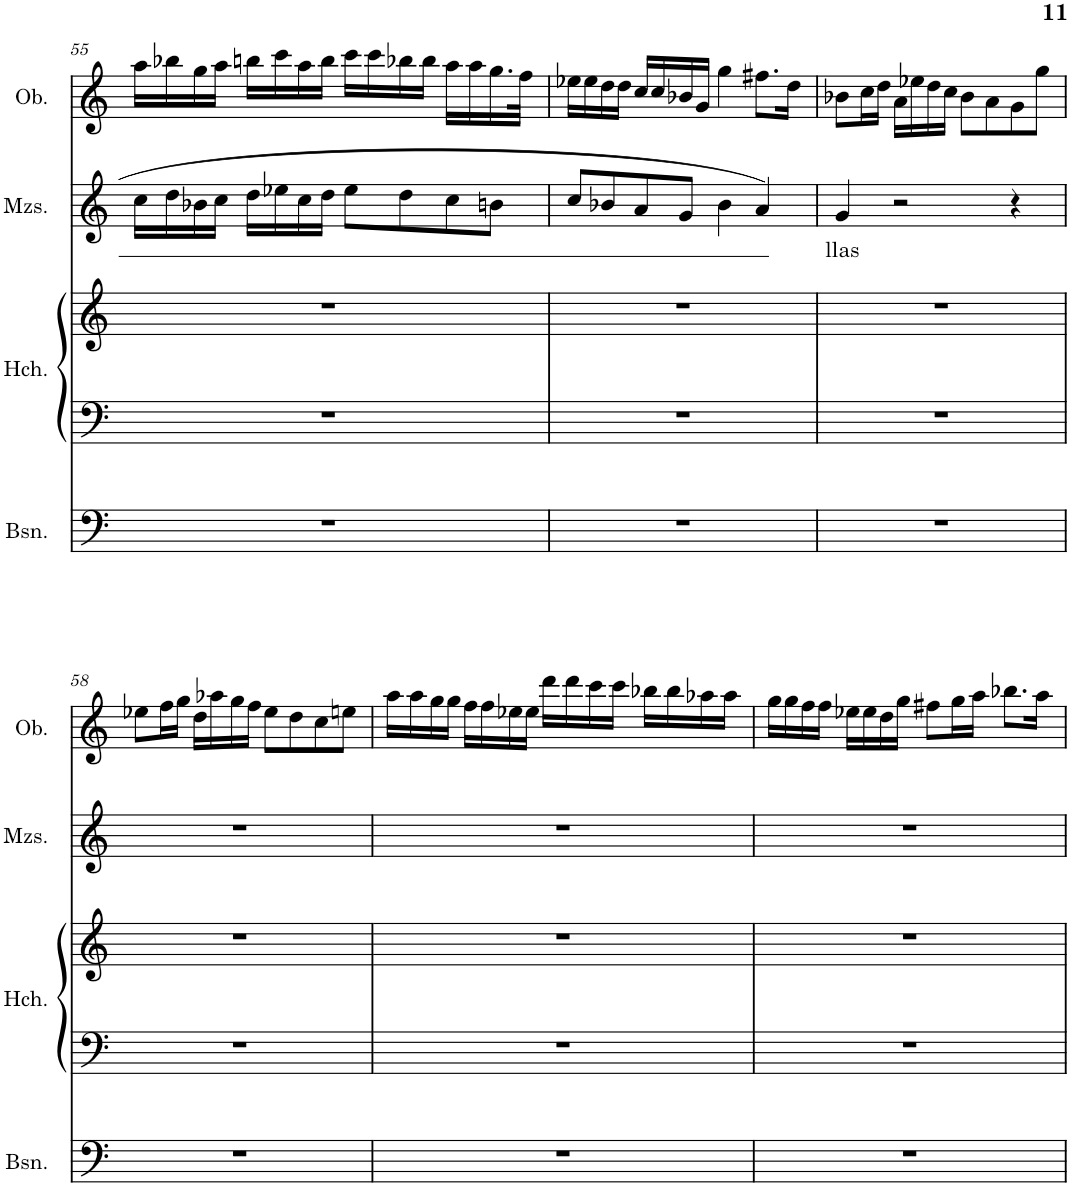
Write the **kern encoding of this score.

**kern	**kern	**kern	**kern	**text	**kern
*part4	*part3	*part3	*part2	*part2	*part1
*staff5	*staff4	*staff3	*staff2	*staff2	*staff1
*I"Bassoon	*I"Harpsichord	*	*I"Mezzo-soprano	*	*I"Oboe
*I'Bsn.	*I'Hch.	*	*I'Mzs.	*	*I'Ob.
!!LO:PB:g=z
*clefF4	*clefF4	*clefG2	*clefG2	*	*clefG2
*k[]	*k[]	*k[]	*k[]	*	*k[]
*M4/4	*M4/4	*M4/4	*M4/4	*	*M4/4
=55	=55	=55	=55	=55	=55
1r	1r	1r	16cc\LL	.	16aa\LL
.	.	.	16dd\	.	16bb-X\
.	.	.	16b-X\	.	16gg\
.	.	.	16cc\JJ	.	16aa\JJ
.	.	.	16dd\LL	.	16bbn\LL
.	.	.	16ee-X\	.	16ccc\
.	.	.	16cc\	.	16aa\
.	.	.	16dd\JJ	.	16bb\JJ
.	.	.	8ee-\L	.	16ccc\LL
.	.	.	.	.	16ccc\
.	.	.	8dd\	.	16bb-X\
.	.	.	.	.	16bb-\JJ
.	.	.	8cc\	.	16aa\LL
.	.	.	.	.	16aa\
.	.	.	8bn\J	.	16.gg\
.	.	.	.	.	32ff\JJk
=56	=56	=56	=56	=56	=56
1r	1r	1r	8cc/L	.	16ee-X\LL
.	.	.	.	.	16ee-\
.	.	.	8b-X/	.	16dd\
.	.	.	.	.	16dd\JJ
.	.	.	8a/	.	16cc/LL
.	.	.	.	.	16cc/
.	.	.	8g/J	.	16b-X/
.	.	.	.	.	16g/JJ
.	.	.	4b-\	.	4gg\
.	.	.	4a/	.	8.ff#X\L
.	.	.	.	.	16dd\Jk
=57	=57	=57	=57	=57	=57
!	!	!	!	!LO:LY:b	!
1r	1r	1r	4g/	llas	8b-X\L
.	.	.	.	.	16cc\L
.	.	.	.	.	16dd\JJ
.	.	.	2r	.	16a\LL
.	.	.	.	.	16ee-X\
.	.	.	.	.	16dd\
.	.	.	.	.	16cc\JJ
.	.	.	.	.	8b-\L
.	.	.	.	.	8a\
.	.	.	4r	.	8g\
.	.	.	.	.	8gg\J
!!LO:LB:g=z
=58	=58	=58	=58	=58	=58
1r	1r	1r	1r	.	8ee-X\L
.	.	.	.	.	16ff\L
.	.	.	.	.	16gg\JJ
.	.	.	.	.	16dd\LL
.	.	.	.	.	16aa-X\
.	.	.	.	.	16gg\
.	.	.	.	.	16ff\JJ
.	.	.	.	.	8ee-\L
.	.	.	.	.	8dd\
.	.	.	.	.	8cc\
.	.	.	.	.	8een\J
=59	=59	=59	=59	=59	=59
1r	1r	1r	1r	.	16aa\LL
.	.	.	.	.	16aa\
.	.	.	.	.	16gg\
.	.	.	.	.	16gg\JJ
.	.	.	.	.	16ff\LL
.	.	.	.	.	16ff\
.	.	.	.	.	16ee-X\
.	.	.	.	.	16ee-\JJ
.	.	.	.	.	16ddd\LL
.	.	.	.	.	16ddd\
.	.	.	.	.	16ccc\
.	.	.	.	.	16ccc\JJ
.	.	.	.	.	16bb-X\LL
.	.	.	.	.	16bb-\
.	.	.	.	.	16aa-X\
.	.	.	.	.	16aa-\JJ
=60	=60	=60	=60	=60	=60
1r	1r	1r	1r	.	16gg\LL
.	.	.	.	.	16gg\
.	.	.	.	.	16ff\
.	.	.	.	.	16ff\JJ
.	.	.	.	.	16ee-X\LL
.	.	.	.	.	16ee-\
.	.	.	.	.	16dd\
.	.	.	.	.	16gg\JJ
.	.	.	.	.	8ff#X\L
.	.	.	.	.	16gg\L
.	.	.	.	.	16aa\JJ
.	.	.	.	.	8.bb-X\L
.	.	.	.	.	16aa\Jk
=	=	=	=	=	=
*-	*-	*-	*-	*-	*-
